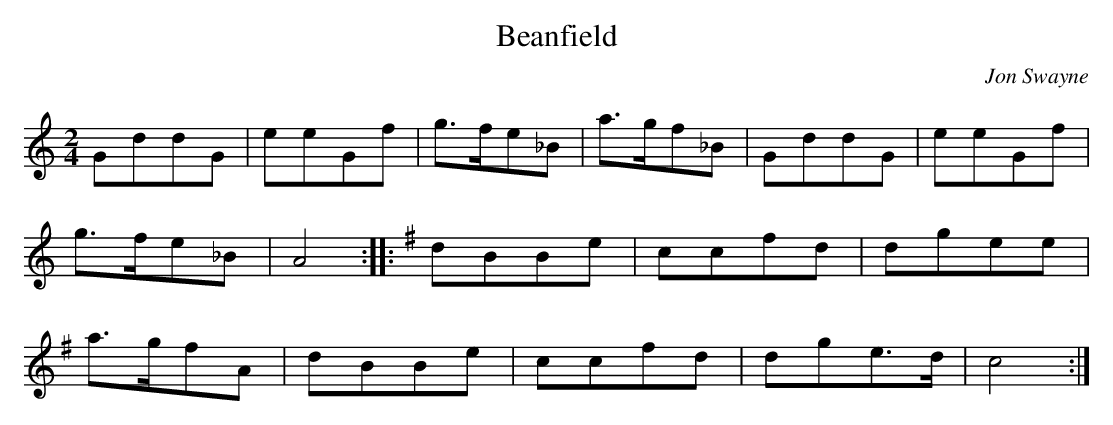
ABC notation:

X:1
T:Beanfield
C:Jon Swayne
L:1/8
M:2/4
K:C major
GddG | eeGf | g>fe_B | a>gf_B | GddG | eeGf |
g>fe_B | A4::[K:G] dBBe | ccfd | dgee |
a>gfA | dBBe | ccfd | dge>d | c4 :|
